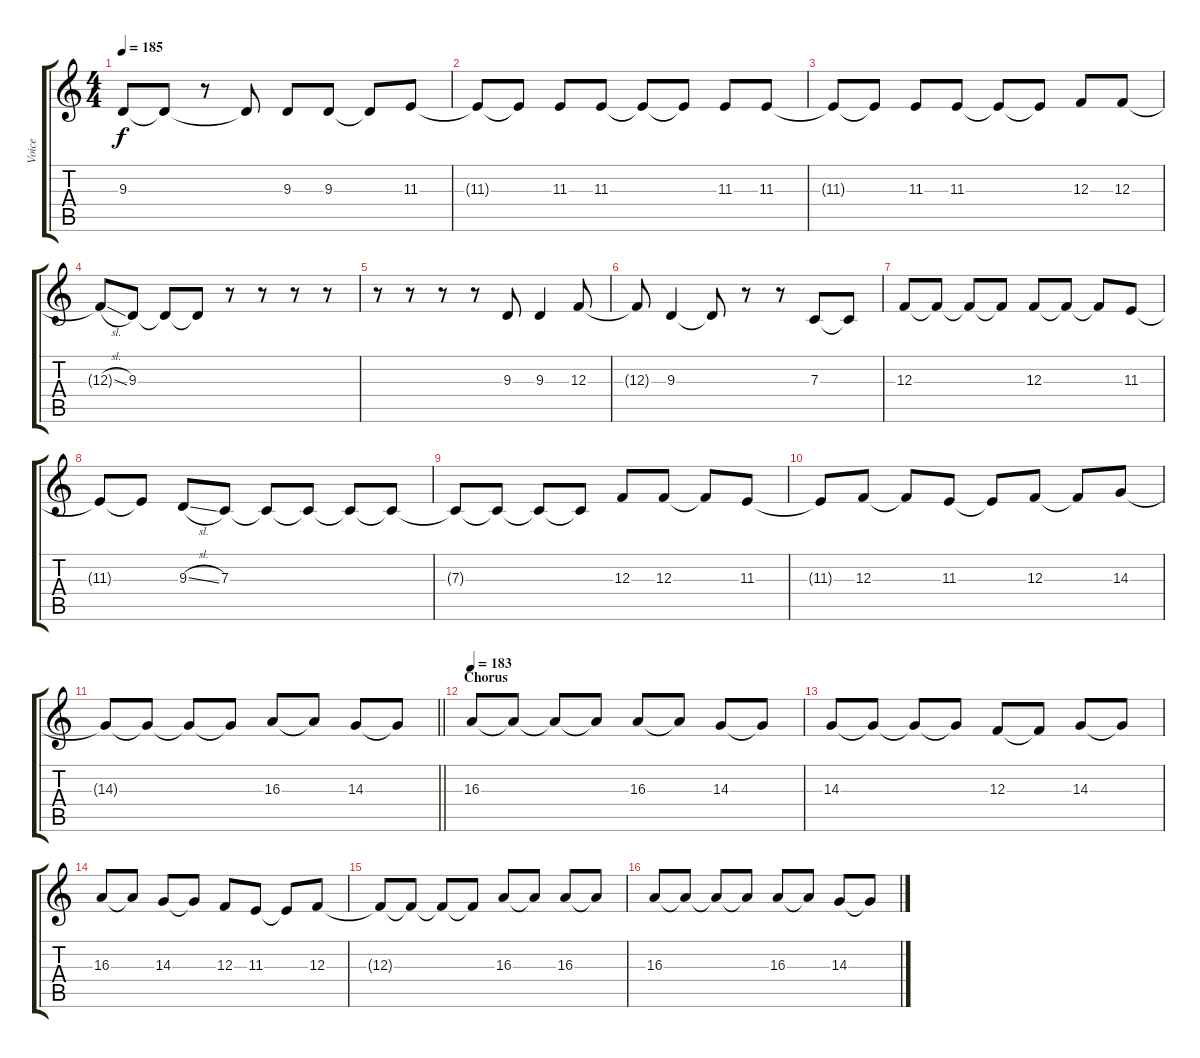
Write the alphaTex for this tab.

\track ("Voice" "Voice") {instrument lead2sawtooth}
\staff {score tabs}
\tuning (D4 A3 F3 C3 G2 C2) {hide}
\ts (4 4)
\tempo 185
\clef g2
\ks c
9.3{t}.8{dy f} 9.3{t}.8 r.8 9.3{t}.8 9.3.8 9.3.8 9.3{t}.8 11.3.8 |
11.3{t}.8 11.3{t}.8 11.3.8 11.3.8 11.3{t}.8 11.3{t}.8 11.3.8 11.3.8 |
11.3{t}.8 11.3{t}.8 11.3.8 11.3.8 11.3{t}.8 11.3{t}.8 12.3.8 12.3.8 |
12.3{sl t}.8 9.3.8 9.3{t}.8 9.3{t}.8 r.8 r.8 r.8 r.8 |
r.8 r.8 r.8 r.8 9.3.8 9.3.4 12.3.8 |
12.3{t}.8 9.3.4 9.3{t}.8 r.8 r.8 7.3.8 7.3{t}.8 |
12.3.8 12.3{t}.8 12.3{t}.8 12.3{t}.8 12.3.8 12.3{t}.8 12.3{t}.8 11.3.8 |
11.3{t}.8 11.3{t}.8 9.3{sl}.8 7.3.8 7.3{t}.8 7.3{t}.8 7.3{t}.8 7.3{t}.8 |
7.3{t}.8 7.3{t}.8 7.3{t}.8 7.3{t}.8 12.3.8 12.3.8 12.3{t}.8 11.3.8 |
11.3{t}.8 12.3.8 12.3{t}.8 11.3.8 11.3{t}.8 12.3.8 12.3{t}.8 14.3.8 |
\barLineRight lightlight
14.3{t}.8 14.3{t}.8 14.3{t}.8 14.3{t}.8 16.3.8 16.3{t}.8 14.3.8 14.3{t}.8 |
\section ("" "Chorus")
\tempo 183
16.3.8 16.3{t}.8 16.3{t}.8 16.3{t}.8 16.3.8 16.3{t}.8 14.3.8 14.3{t}.8 |
14.3.8 14.3{t}.8 14.3{t}.8 14.3{t}.8 12.3.8 12.3{t}.8 14.3.8 14.3{t}.8 |
16.3.8 16.3{t}.8 14.3.8 14.3{t}.8 12.3.8 11.3.8 11.3{t}.8 12.3.8 |
12.3{t}.8 12.3{t}.8 12.3{t}.8 12.3{t}.8 16.3.8 16.3{t}.8 16.3.8 16.3{t}.8 |
16.3.8 16.3{t}.8 16.3{t}.8 16.3{t}.8 16.3.8 16.3{t}.8 14.3.8 14.3{t}.8
